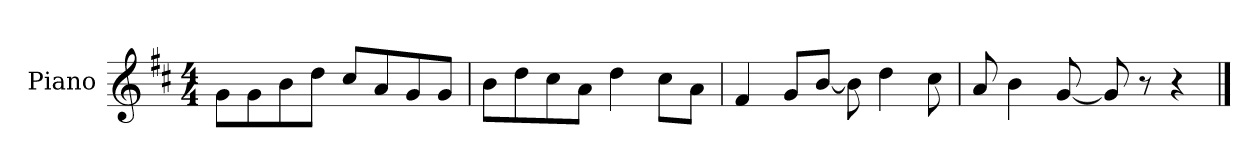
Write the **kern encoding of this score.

**kern
*part1
*staff1
*I"Piano
*I'P-no
*clefG2
*k[f#c#]
*M4/4
*MM90
=1
8g\L
8g\
8b\
8dd\J
8cc#/L
8a/
8g/
8g/J
=2
8b\L
8dd\
8cc#\
8a\J
4dd\
8cc#\L
8a\J
=3
4f#/
8g/L
[8b/J
8b\]
4dd\
8cc#\
=4
8a/
4b\
[8g/
8g/]
8r
4r
==
*-
